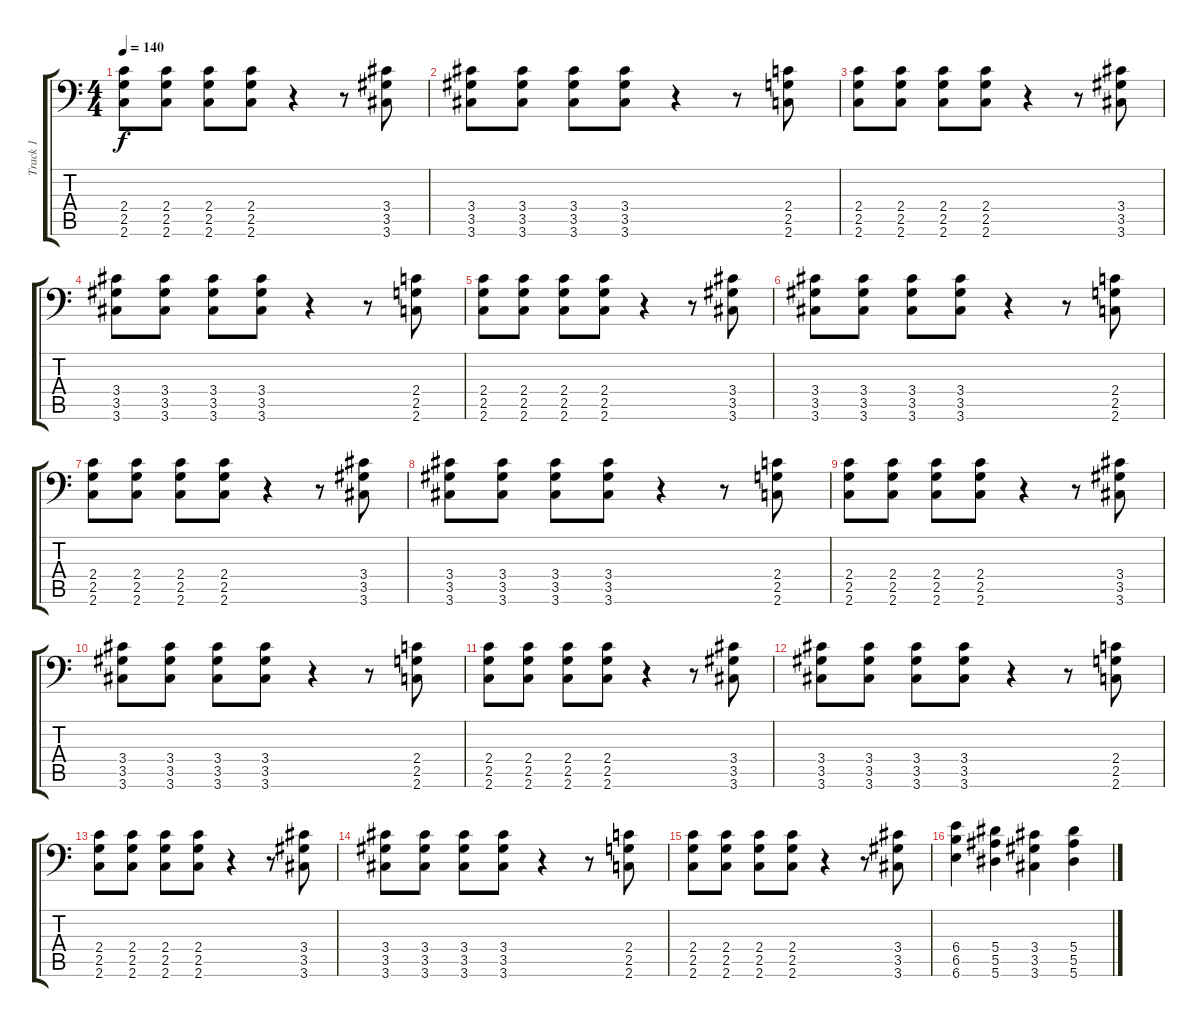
\track ("Track 1" "Track 1") {instrument distortionguitar}
\staff {score tabs}
\tuning (C4 G3 Eb3 Bb2 F2 Bb1) {hide}
\ts (4 4)
\tempo 140
\clef f4
\ks c
(2.4 2.5 2.6).8{dy f} (2.4 2.5 2.6).8 (2.4 2.5 2.6).8 (2.4 2.5 2.6).8 r.4 r.8 (3.4 3.5 3.6).8 |
(3.4 3.5 3.6).8 (3.4 3.5 3.6).8 (3.4 3.5 3.6).8 (3.4 3.5 3.6).8 r.4 r.8 (2.4 2.5 2.6).8 |
(2.4 2.5 2.6).8 (2.4 2.5 2.6).8 (2.4 2.5 2.6).8 (2.4 2.5 2.6).8 r.4 r.8 (3.4 3.5 3.6).8 |
(3.4 3.5 3.6).8 (3.4 3.5 3.6).8 (3.4 3.5 3.6).8 (3.4 3.5 3.6).8 r.4 r.8 (2.4 2.5 2.6).8 |
(2.4 2.5 2.6).8 (2.4 2.5 2.6).8 (2.4 2.5 2.6).8 (2.4 2.5 2.6).8 r.4 r.8 (3.4 3.5 3.6).8 |
(3.4 3.5 3.6).8 (3.4 3.5 3.6).8 (3.4 3.5 3.6).8 (3.4 3.5 3.6).8 r.4 r.8 (2.4 2.5 2.6).8 |
(2.4 2.5 2.6).8 (2.4 2.5 2.6).8 (2.4 2.5 2.6).8 (2.4 2.5 2.6).8 r.4 r.8 (3.4 3.5 3.6).8 |
(3.4 3.5 3.6).8 (3.4 3.5 3.6).8 (3.4 3.5 3.6).8 (3.4 3.5 3.6).8 r.4 r.8 (2.4 2.5 2.6).8 |
(2.4 2.5 2.6).8 (2.4 2.5 2.6).8 (2.4 2.5 2.6).8 (2.4 2.5 2.6).8 r.4 r.8 (3.4 3.5 3.6).8 |
(3.4 3.5 3.6).8 (3.4 3.5 3.6).8 (3.4 3.5 3.6).8 (3.4 3.5 3.6).8 r.4 r.8 (2.4 2.5 2.6).8 |
(2.4 2.5 2.6).8 (2.4 2.5 2.6).8 (2.4 2.5 2.6).8 (2.4 2.5 2.6).8 r.4 r.8 (3.4 3.5 3.6).8 |
(3.4 3.5 3.6).8 (3.4 3.5 3.6).8 (3.4 3.5 3.6).8 (3.4 3.5 3.6).8 r.4 r.8 (2.4 2.5 2.6).8 |
(2.4 2.5 2.6).8 (2.4 2.5 2.6).8 (2.4 2.5 2.6).8 (2.4 2.5 2.6).8 r.4 r.8 (3.4 3.5 3.6).8 |
(3.4 3.5 3.6).8 (3.4 3.5 3.6).8 (3.4 3.5 3.6).8 (3.4 3.5 3.6).8 r.4 r.8 (2.4 2.5 2.6).8 |
(2.4 2.5 2.6).8 (2.4 2.5 2.6).8 (2.4 2.5 2.6).8 (2.4 2.5 2.6).8 r.4 r.8 (3.4 3.5 3.6).8 |
(6.4 6.5 6.6).4 (5.4 5.5 5.6).4 (3.4 3.5 3.6).4 (5.4 5.5 5.6).4
